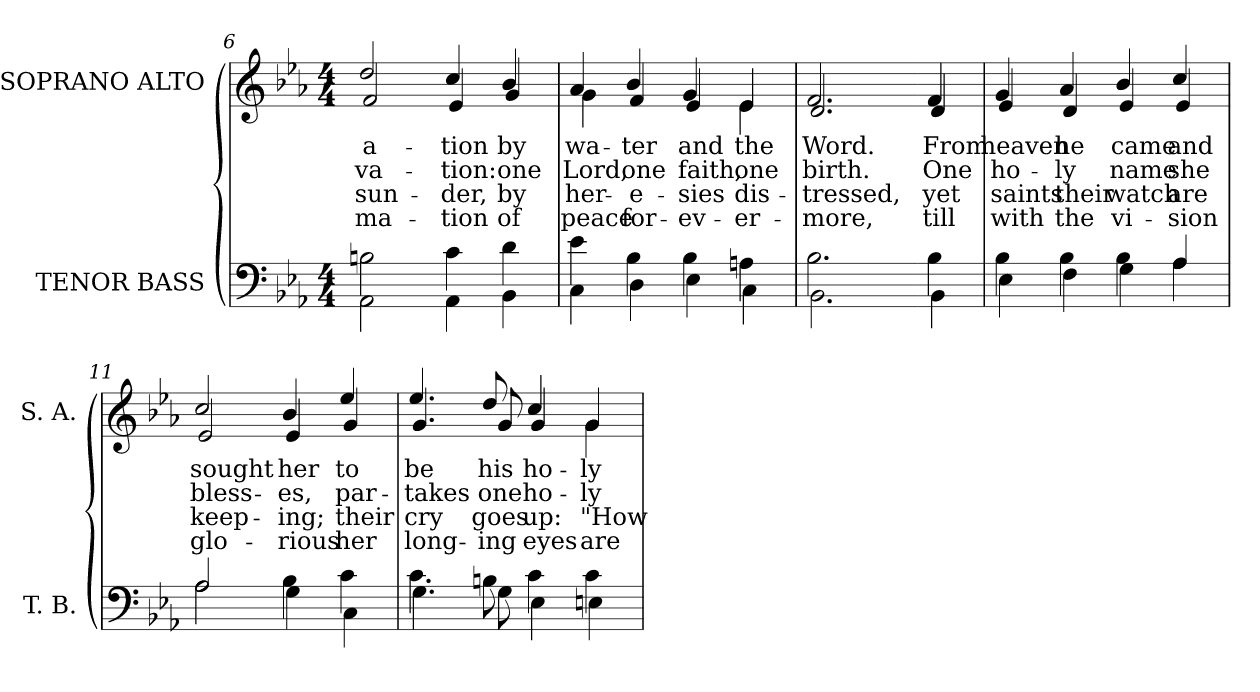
**kern	**kern	**text	**text	**text	**text
*part2	*part1	*part1	*part1	*part1	*part1
*staff2	*staff1	*staff1	*staff1	*staff1	*staff1
*I"TENOR BASS	*I"SOPRANO ALTO	*	*	*	*
*I'T. B.	*I'S. A.	*	*	*	*
*clefF4	*clefG2	*	*	*	*
*k[b-e-a-]	*k[b-e-a-]	*	*	*	*
*E-:	*E-:	*	*	*	*
*M4/4	*M4/4	*	*	*	*
=6	=6	=6	=6	=6	=6
*^	*	*	*	*	*
!	!	!	!LO:LY:b:color=#000000	!LO:LY:b:color=#000000	!LO:LY:b:color=#000000	!LO:LY:b:color=#000000
*	*	*^	*	*	*	*
2Bni\	2AA-i\	2ddi/	2fi/	-a-	-va-	-sun-	-ma-
!	!	!	!	!LO:LY:b:color=#000000	!LO:LY:b:color=#000000	!LO:LY:b:color=#000000	!LO:LY:b:color=#000000
4ci\	4AA-i\	4cci/	4e-i/	-tion	-tion:	-der,	-tion
!	!	!	!	!LO:LY:b:color=#000000	!LO:LY:b:color=#000000	!LO:LY:b:color=#000000	!LO:LY:b:color=#000000
4di\	4BB-i\	4b-i/	4gi/	by	one	by	of
=7	=7	=7	=7	=7	=7	=7	=7
!	!	!	!	!LO:LY:b:color=#000000	!LO:LY:b:color=#000000	!LO:LY:b:color=#000000	!LO:LY:b:color=#000000
4e-i\	4Ci\	4a-i/	4gi\	wa-	Lord,	her-	peace
!	!	!	!	!LO:LY:b:color=#000000	!LO:LY:b:color=#000000	!LO:LY:b:color=#000000	!LO:LY:b:color=#000000
4B-i\	4Di\	4b-i/	4fi/	-ter	one	-e-	for-
!	!	!	!	!LO:LY:b:color=#000000	!LO:LY:b:color=#000000	!LO:LY:b:color=#000000	!LO:LY:b:color=#000000
4B-i\	4E-i\	4gi/	4e-i/	and	faith,	-sies	-ev-
!	!	!	!	!LO:LY:b:color=#000000	!LO:LY:b:color=#000000	!LO:LY:b:color=#000000	!LO:LY:b:color=#000000
4Ani\	4Ci\	4e-i/	4e-i\	the	one	dis-	-er-
=8	=8	=8	=8	=8	=8	=8	=8
!	!	!	!	!LO:LY:b:color=#000000	!LO:LY:b:color=#000000	!LO:LY:b:color=#000000	!LO:LY:b:color=#000000
2.B-i\	2.BB-i\	2.fi/	2.di/	Word.	birth.	-tressed,	-more,
!!LO:LB:g=z	!!
=9-	=9-	=9-	=9-	=9-	=9-	=9-	=9-
!	!	!	!	!LO:LY:b:color=#000000	!LO:LY:b:color=#000000	!LO:LY:b:color=#000000	!LO:LY:b:color=#000000
4B-i\	4BB-i\	4fi/	4di/	From	One	yet	till
=10	=10	=10	=10	=10	=10	=10	=10
!	!	!	!	!LO:LY:b:color=#000000	!LO:LY:b:color=#000000	!LO:LY:b:color=#000000	!LO:LY:b:color=#000000
4B-i\	4E-i\	4gi/	4e-i/	heaven	ho-	saints	with
!	!	!	!	!LO:LY:b:color=#000000	!LO:LY:b:color=#000000	!LO:LY:b:color=#000000	!LO:LY:b:color=#000000
4B-i\	4Fi\	4a-i/	4di/	he	-ly	their	the
!	!	!	!	!LO:LY:b:color=#000000	!LO:LY:b:color=#000000	!LO:LY:b:color=#000000	!LO:LY:b:color=#000000
4B-i\	4Gi\	4b-i/	4e-i/	came	name	watch	vi-
!	!	!	!	!LO:LY:b:color=#000000	!LO:LY:b:color=#000000	!LO:LY:b:color=#000000	!LO:LY:b:color=#000000
4A-i/	4A-i\	4cci/	4e-i/	and	she	are	-sion
=11	=11	=11	=11	=11	=11	=11	=11
!	!	!	!	!LO:LY:b:color=#000000	!LO:LY:b:color=#000000	!LO:LY:b:color=#000000	!LO:LY:b:color=#000000
2A-i/	2A-i\	2cci/	2e-i/	sought	bless-	keep-	glo-
!	!	!	!	!LO:LY:b:color=#000000	!LO:LY:b:color=#000000	!LO:LY:b:color=#000000	!LO:LY:b:color=#000000
4B-i\	4Gi\	4b-i/	4e-i/	her	-es,	-ing;	-rious
!	!	!	!	!LO:LY:b:color=#000000	!LO:LY:b:color=#000000	!LO:LY:b:color=#000000	!LO:LY:b:color=#000000
4ci\	4Ci\	4ee-i/	4gi/	to	par-	their	her
=12	=12	=12	=12	=12	=12	=12	=12
!	!	!	!	!LO:LY:b:color=#000000	!LO:LY:b:color=#000000	!LO:LY:b:color=#000000	!LO:LY:b:color=#000000
4.ci\	4.Gi\	4.ee-i/	4.gi/	be	-takes	cry	long-
!	!	!	!	!LO:LY:b:color=#000000	!LO:LY:b:color=#000000	!LO:LY:b:color=#000000	!LO:LY:b:color=#000000
8Bni\	8Gi\	8ddi/	8gi/	his	one	goes	-ing
!	!	!	!	!LO:LY:b:color=#000000	!LO:LY:b:color=#000000	!LO:LY:b:color=#000000	!LO:LY:b:color=#000000
4ci\	4E-i\	4cci/	4gi/	ho-	ho-	up:	eyes
!	!	!	!	!LO:LY:b:color=#000000	!LO:LY:b:color=#000000	!LO:LY:b:color=#000000	!LO:LY:b:color=#000000
4ci\	4Eni\	4gi/	4gi\	-ly	-ly	"How	are
*v	*v	*	*	*	*	*	*
*	*v	*v	*	*	*	*
=	=	=	=	=	=
*-	*-	*-	*-	*-	*-
